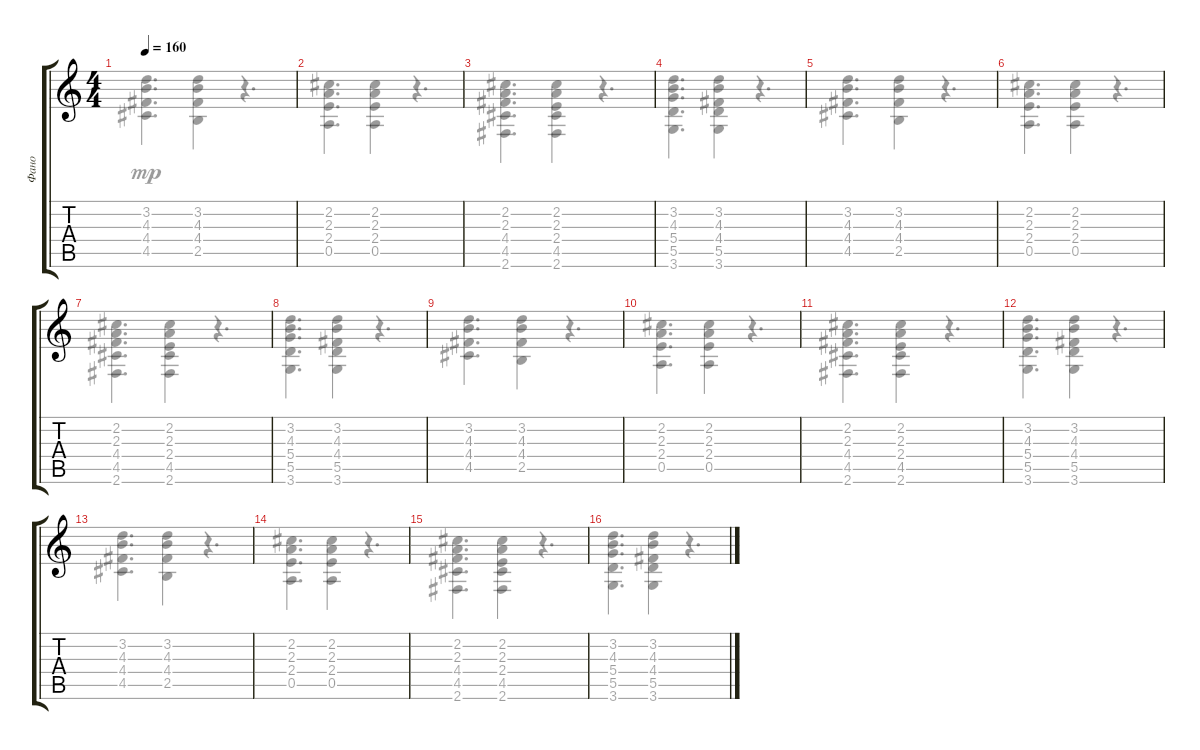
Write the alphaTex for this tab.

\track ("Фано" "Фано") {instrument electricguitarjazz}
\staff {score tabs}
\tuning (E4 B3 G3 D3 A2 E2) {hide}
\voice
\ts (4 4)
\tempo 160
\clef g2
\ks c
|
|
|
|
|
|
|
|
|
|
|
|
|
|
|
\voice
\clef g2
\ks c
(3.2 4.3 4.4 4.5).4{d dy mp} (3.2 4.3 4.4 2.5).4 r.4{d} |
(2.2 2.3 2.4 0.5).4{d} (2.2 2.3 2.4 0.5).4 r.4{d} |
(2.2 2.3 4.4 4.5 2.6).4{d} (2.2 2.3 2.4 4.5 2.6).4 r.4{d} |
(3.2 4.3 5.4 5.5 3.6).4{d} (3.2 4.3 4.4 5.5 3.6).4 r.4{d} |
(3.2 4.3 4.4 4.5).4{d} (3.2 4.3 4.4 2.5).4 r.4{d} |
(2.2 2.3 2.4 0.5).4{d} (2.2 2.3 2.4 0.5).4 r.4{d} |
(2.2 2.3 4.4 4.5 2.6).4{d} (2.2 2.3 2.4 4.5 2.6).4 r.4{d} |
(3.2 4.3 5.4 5.5 3.6).4{d} (3.2 4.3 4.4 5.5 3.6).4 r.4{d} |
(3.2 4.3 4.4 4.5).4{d} (3.2 4.3 4.4 2.5).4 r.4{d} |
(2.2 2.3 2.4 0.5).4{d} (2.2 2.3 2.4 0.5).4 r.4{d} |
(2.2 2.3 4.4 4.5 2.6).4{d} (2.2 2.3 2.4 4.5 2.6).4 r.4{d} |
(3.2 4.3 5.4 5.5 3.6).4{d} (3.2 4.3 4.4 5.5 3.6).4 r.4{d} |
(3.2 4.3 4.4 4.5).4{d} (3.2 4.3 4.4 2.5).4 r.4{d} |
(2.2 2.3 2.4 0.5).4{d} (2.2 2.3 2.4 0.5).4 r.4{d} |
(2.2 2.3 4.4 4.5 2.6).4{d} (2.2 2.3 2.4 4.5 2.6).4 r.4{d} |
(3.2 4.3 5.4 5.5 3.6).4{d} (3.2 4.3 4.4 5.5 3.6).4 r.4{d}
